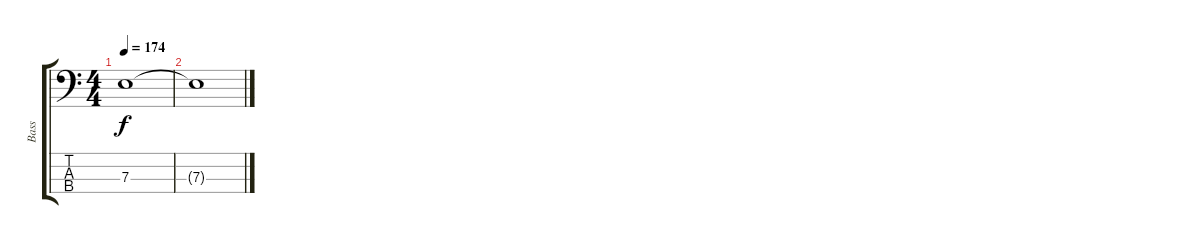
\track ("Bass" "Bass") {instrument electricbassfinger}
\staff {score tabs}
\tuning (G2 D2 A1 E1) {hide}
\ts (4 4)
\tempo 174
\clef f4
\ks c
7.3{t}.1{dy f} |
7.3{t}.1
